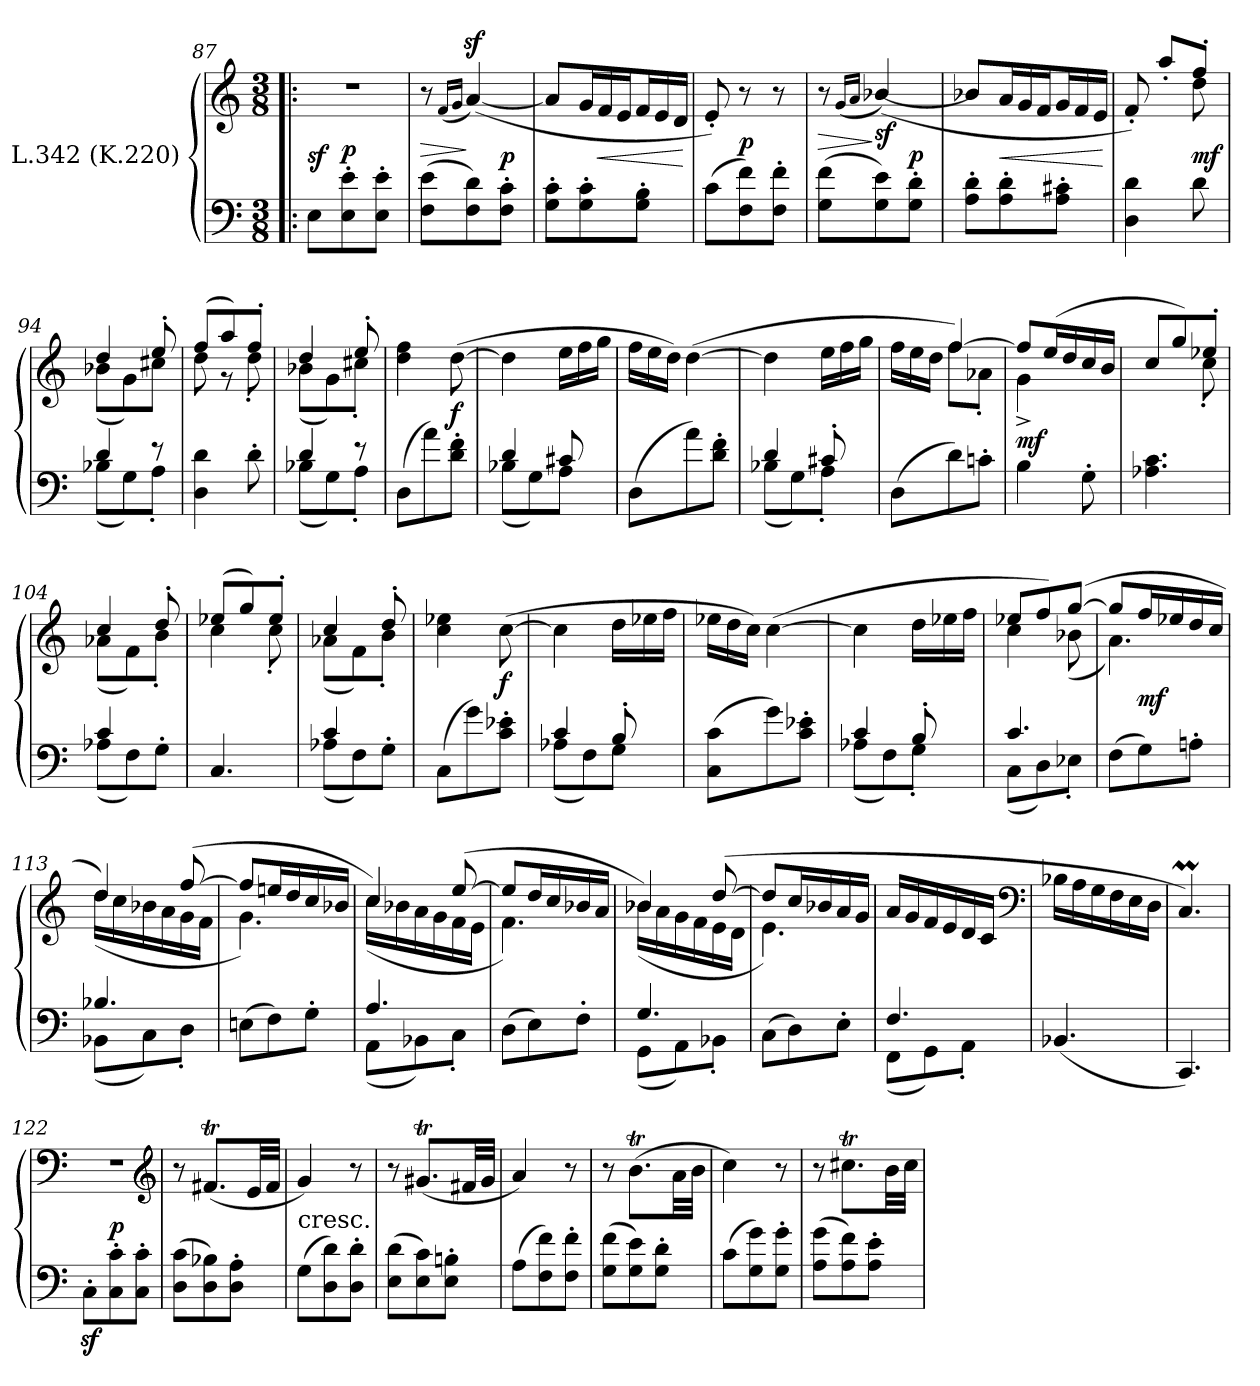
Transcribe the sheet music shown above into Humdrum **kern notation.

**kern	**kern	**dynam
*part1	*part1	*part1
*staff2	*staff1	*staff1/2
*I"L.342 (K.220)	*	*
!!LO:LB:g=z
*clefF4	*clefG2	*
*k[]	*k[]	*
*M3/8	*M3/8	*
=87!|:	=87!|:	=87!|:
*	*^	*
8EL	4.r	8ryy	sf
8E' 8e'	.	4ryy	p
8E' 8e'J	.	.	.
=88	=88	=88	=88
(8F 8eL	8r	4ryy	>
.	(16qfLL	.	.
.	16qgJJ	.	.
8F 8d)	([4az>)	.	]
8F' 8c'J	.	8ryy	p
*	*v	*v	*
=89	=89	=89
8G' 8c'L	8aL]	.
*	*Xtuplet	*
8G' 8c'	24gL	.
.	24f	<
.	24eJ	.
8G' 8B'J	24fL	.
.	24e	.
.	24dJJ	.
.	.	[
=90	=90	=90
(8cL	8e')	.
8F 8f)	8r	p
8F' 8f'J	8r	.
=91	=91	=91
*	*^	*
(8G 8fL	8r	4ryy	>
.	(16qgLL	.	.
.	16qaJJ	.	.
8G 8e)	(>[4b-X/)	.	] sf
8G' 8d'J	.	8ryy	p
*	*v	*v	*
!!LO:LB:g=z
=92	=92	=92
8A' 8d'L	8b-XL]	.
8A' 8d'	24aL	<
.	24g	.
.	24fJ	.
8A' 8c#X'J	24gL	.
.	24f	.
.	24eJJ	.
.	.	[
=93	=93	=93
*	*^	*
4D 4d	8f')	8ryy	.
.	8aa'L	8ryy	.
8d	8ff'J	8dd	mf
=94	=94	=94	=94
*^	*	*	*
4d	(8B-XL	4dd	(8b-XL	.
.	8G)	.	8g)	.
8r	8A'J	8ee'	8cc#XJ	.
*v	*v	*	*	*
=95	=95	=95	=95
4D 4d	(8ffL	8dd	.
.	8aa)	8r	.
8d'	8ff'J	8dd'	.
=96	=96	=96	=96
*^	*	*	*
4d	(8B-XL	4dd	(8b-XL	.
.	8G)	.	8g)	.
8r	8A'J	8ee'	8cc#X'J	.
*v	*v	*	*	*
*	*v	*v	*
!!LO:LB:g=z
=97	=97	=97
(8DL	4dd 4ff	.
8a)	.	.
8d' 8f'J	([8dd	f
=98	=98	=98
*^	*	*
4d	(8B-XL	4dd]	.
.	8G)	.	.
8c#X	8AJ	24eeLL	.
.	.	24ff	.
.	.	24ggJJ	.
*v	*v	*	*
=99	=99	=99
(8DL	24ffLL	.
.	24ee	.
.	24ddJJ)	.
8a)	([4dd	.
8d' 8f'J	.	.
=100	=100	=100
*^	*	*
4d	(8B-XL	4dd]	.
.	8G)	.	.
8c#X'	8A'J	24eeLL	.
.	.	24ff	.
.	.	24ggJJ	.
*v	*v	*	*
=101	=101	=101
*	*^	*
(8DL	8ryy	24ffLL	.
.	.	24ee	.
.	.	24ddJJ	.
8d)	[4ff)	8ffL	.
8cn'J	.	8a-X'J	.
!!LO:LB:g=z	!!
=102	=102	=102	=102
4B	8ffL]	4g^	mf
.	(16eeL	.	.
.	16dd	.	.
8G'	16cc	8ryy	.
.	16bJJ	.	.
=103	=103	=103	=103
4.A-X 4.c	8ccL	8ryy	.
.	8gg)	8ryy	.
.	8ee-X'J	8cc'	.
=104	=104	=104	=104
*^	*	*	*
4c	(8A-XL	4cc	(8a-XL	.
.	8F)	.	8f)	.
8ryy	8G'J	8dd'	8b'J	.
*v	*v	*	*	*
=105	=105	=105	=105
4.C	(8ee-XL	4cc	.
.	8gg)	.	.
.	8ee-'J	8cc'	.
=106	=106	=106	=106
*^	*	*	*
4c	(8A-XL	4cc	(8a-XL	.
.	8F)	.	8f)	.
8ryy	8G'J	8dd'	8b'J	.
*v	*v	*	*	*
*	*v	*v	*
!!LO:LB:g=z
=107	=107	=107
(8CL	4cc 4ee-X	.
8g)	.	.
8c' 8e-X'J	([8cc	f
=108	=108	=108
*^	*	*
4c	(8A-XL	4cc]	.
.	8F)	.	.
8B'	8GJ	24ddLL	.
.	.	24ee-X	.
.	.	24ffJJ	.
*v	*v	*	*
=109	=109	=109
(8C 8cL	24ee-XLL	.
.	24dd	.
.	24ccJJ)	.
8g)	([4cc	.
8c' 8e-X'J	.	.
=110	=110	=110
*^	*	*
4c	(8A-XL	4cc]	.
.	8F)	.	.
8B'	8G'J	24ddLL	.
.	.	24ee-X	.
.	.	24ffJJ	.
=111	=111	=111	=111
*	*	*^	*
4.c	(8CL	8ee-XL	4cc	.
.	8D)	8ff)	.	.
.	8E-X'J	([8ggJ	(8b-X	.
*v	*v	*	*	*
!!LO:LB:g=z	!!
=112	=112	=112	=112
(8FL	8ggL]	4.a)	.
8G)	16ffL	.	mf
.	16ee-X	.	.
8An'J	16dd	.	.
.	16ccJJ	.	.
=113	=113	=113	=113
*^	*	*	*
4.B-X	(8BB-XL	4dd)	(16ddLL	.
.	.	.	16cc	.
.	8C)	.	16b-X	.
.	.	.	16a	.
.	8D'J	([8ff	16g	.
.	.	.	16fJJ	.
*v	*v	*	*	*
=114	=114	=114	=114
(8EnL	8ffL]	4.g)	.
8F)	16eenL	.	.
.	16dd	.	.
8G'J	16cc	.	.
.	16b-XJJ	.	.
=115	=115	=115	=115
*^	*	*	*
4.A	(8AAL	4cc)	(16ccLL	.
.	.	.	16b-X	.
.	8BB-X)	.	16a	.
.	.	.	16g	.
.	8C'J	([8ee	16f	.
.	.	.	16eJJ	.
*v	*v	*	*	*
=116	=116	=116	=116
(8DL	8eeL]	4.f)	.
8E)	16ddL	.	.
.	16cc	.	.
8F'J	16b-X	.	.
.	16aJJ	.	.
!!LO:LB:g=z	!!
=117	=117	=117	=117
*^	*	*	*
4.G	(8GGL	4b-X)	(16b-XLL	.
.	.	.	16a	.
.	8AA)	.	16g	.
.	.	.	16f	.
.	8BB-X'>J	([8dd	16e	.
.	.	.	16dJJ	.
*v	*v	*	*	*
=118	=118	=118	=118
(8CL	8ddL]	4.e)	.
8D)	16ccL	.	.
.	16b-X	.	.
8E'J	16a	.	.
.	16gJJ	.	.
*	*v	*v	*
=119	=119	=119
*^	*	*
4.F	(8FFL	16aLL	.
.	.	16g	.
.	8GG)	16f	.
.	.	16e	.
.	8AA'>J	16d	.
.	.	16cJJ	.
*v	*v	*	*
*	*clefF4	*
=120	=120	=120
(4.BB-X	16B-XLL	.
.	16A	.
.	16G	.
.	16F	.
.	16E	.
.	16DJJ	.
!!LO:LB:g=z
=121	=121	=121
4.CC)	4.CM)	.
=122	=122	=122
*	*^	*
8Cz>'L	4.r	8ryy	.
8C' 8c'	.	4ryy	p
8C' 8c'J	.	.	.
*	*clefG2	*	*
*	*v	*v	*
=123	=123	=123
(8D 8cL	8r	.
8D 8B-X)	(8.f#XtL	.
8D' 8A'J	.	.
.	32eLL	.
.	32f#JJJ	.
=124	=124	=124
!	!LO:TX:c:t=cresc.	!
(8GL	4g)	.
8D 8d)	.	.
8D' 8d'J	8r	.
=125	=125	=125
(8E 8dL	8r	.
8E 8c)	(8.g#XtL	.
8E' 8Bn'J	.	.
.	32f#XLL	.
.	32g#JJJ	.
=126	=126	=126
(8AL	4a)	.
8F 8f)	.	.
8F' 8f'J	8r	.
!!LO:LB:g=z
=127	=127	=127
(8G 8fL	8r	.
8G 8e)	(8.bt\L	.
8G' 8d'J	.	.
.	32a\LL	.
.	32b\JJJ	.
=128	=128	=128
(8cL	4cc)	.
8G 8g)	.	.
8G' 8g'J	8r	.
=129	=129	=129
(8A 8gL	8r	.
8A 8f)	8.cc#XtL	.
8A' 8e'J	.	.
.	32bLL	.
.	32cc#JJJ	.
=	=	=
*-	*-	*-
